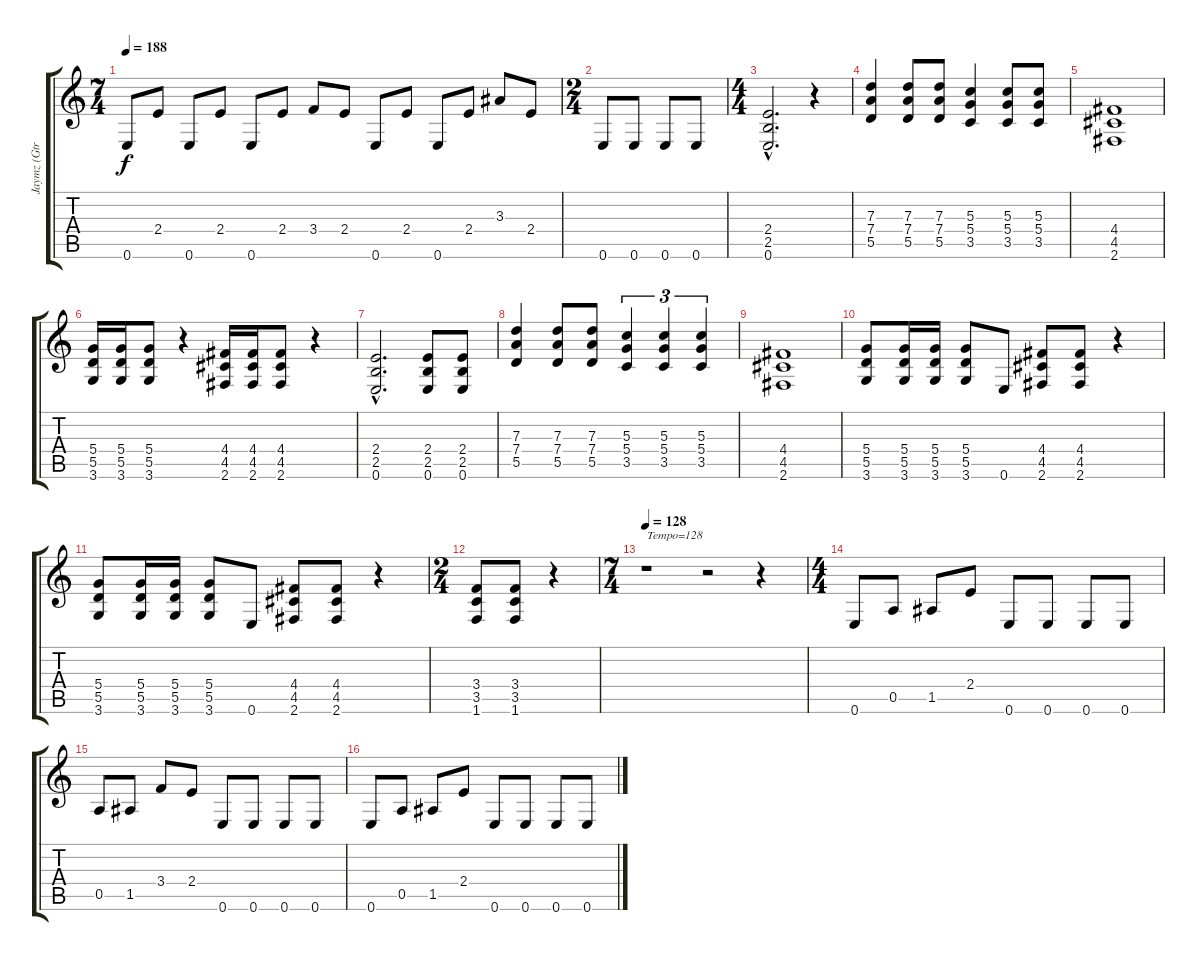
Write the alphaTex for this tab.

\track ("Jaymz (Gtr 1)" "Jaymz (Gtr") {instrument distortionguitar}
\staff {score tabs}
\tuning (E4 B3 G3 D3 A2 E2) {hide}
\ts (7 4)
\tempo 188
\clef g2
\ks c
0.6.8{dy f} 2.4.8 0.6.8 2.4.8 0.6.8 2.4.8 3.4.8 2.4.8 0.6.8 2.4.8 0.6.8 2.4.8 3.3.8 2.4.8 |
\ts (2 4)
0.6.8 0.6.8 0.6.8 0.6.8 |
\ts (4 4)
(2.4{hac} 2.5{hac} 0.6{hac}).2{d} r.4 |
(7.3 7.4 5.5).4 (7.3 7.4 5.5).8 (7.3 7.4 5.5).8 (5.3 5.4 3.5).4 (5.3 5.4 3.5).8 (5.3 5.4 3.5).8 |
(4.4 4.5 2.6).1 |
(5.4 5.5 3.6).16 (5.4 5.5 3.6).16 (5.4 5.5 3.6).8 r.4 (4.4 4.5 2.6).16 (4.4 4.5 2.6).16 (4.4 4.5 2.6).8 r.4 |
(2.4{hac} 2.5{hac} 0.6{hac}).2{d} (2.4 2.5 0.6).8 (2.4 2.5 0.6).8 |
(7.3 7.4 5.5).4 (7.3 7.4 5.5).8 (7.3 7.4 5.5).8 (5.3 5.4 3.5).4{tu (3 2)} (5.3 5.4 3.5).4{tu (3 2)} (5.3 5.4 3.5).4{tu (3 2)} |
(4.4 4.5 2.6).1 |
(5.4 5.5 3.6).8 (5.4 5.5 3.6).16 (5.4 5.5 3.6).16 (5.4 5.5 3.6).8 0.6.8 (4.4 4.5 2.6).8 (4.4 4.5 2.6).8 r.4 |
(5.4 5.5 3.6).8 (5.4 5.5 3.6).16 (5.4 5.5 3.6).16 (5.4 5.5 3.6).8 0.6.8 (4.4 4.5 2.6).8 (4.4 4.5 2.6).8 r.4 |
\ts (2 4)
(3.4 3.5 1.6).8 (3.4 3.5 1.6).8 r.4 |
\ts (7 4)
\tempo 128
r.1{txt "Tempo=128"} r.2 r.4 |
\ts (4 4)
0.6.8 0.5.8 1.5.8 2.4.8 0.6.8 0.6.8 0.6.8 0.6.8 |
0.5.8 1.5.8 3.4.8 2.4.8 0.6.8 0.6.8 0.6.8 0.6.8 |
0.6.8 0.5.8 1.5.8 2.4.8 0.6.8 0.6.8 0.6.8 0.6.8
